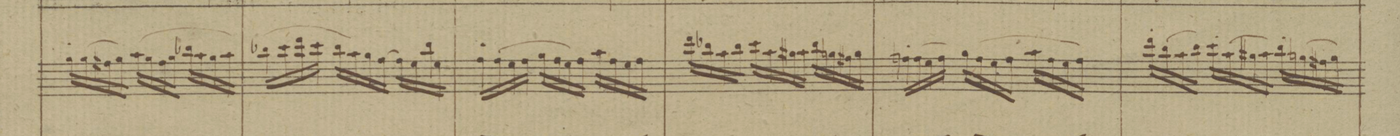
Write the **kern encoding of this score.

**kern	**dynam
*I"Violini	*
*clefG2	*
*k[b-]	*
*M3/4	*
16gg'\LL	.
(16gg\	.
16ff#X\	.
16gg\JJ)	.
(16aa\LL	.
16gg\	.
16ff#\	.
16gg\JJ	.
16bb-X\LL	.
16aa\	.
16gg\	.
16aa\JJ)	.
=57	=57
(16bb-X\LL	.
16ccc\	.
16ddd\	.
16ccc\JJ	.
*null	*
16bb-\LL	.
16aa\)	.
16gg\	.
[16ff\JJ	.
16ff\LL]	.
16ee\	.
16bb-\	.
16ee\JJ	.
*null	*
=58	=58
16ff'\LL	.
(16ff\	.
16ee\	.
16ff\JJ	.
16gg\LL	.
16ff\	.
16ee\	.
16ff\JJ)	.
16aa\LL	.
16ff\	.
16ee\	.
16ff\JJ	.
=59	=59
16ddd\LL	.
16bb-X\	.
16aa\	.
16bb-\JJ	.
16ccc\LL	.
16aa\	.
16gg#X\	.
16aa\JJ	.
16bb-\LL	.
16ggn\	.
16ff#X\	.
16gg\JJ	.
=60	=60
16ffn'\LL	.
(16ff\	.
16ee\	.
16ff\JJ)	.
(16gg\LL	.
16ff\	.
16ee\	.
16ff\JJ	.
16aa\LL	.
16ff\	.
16ee\	.
16ff\JJ)	.
=61	=61
16ddd'\LL	.
(16bb-\	.
16aa\	.
16bb-\JJ)	.
16ccc'\LL	.
(16aa\	.
16gg#X\	.
16aa\JJ)	.
16bb-'\LL	.
(16ggn\	.
16ff#X\	.
16gg\JJ)	.
=62	=62
*-	*-
